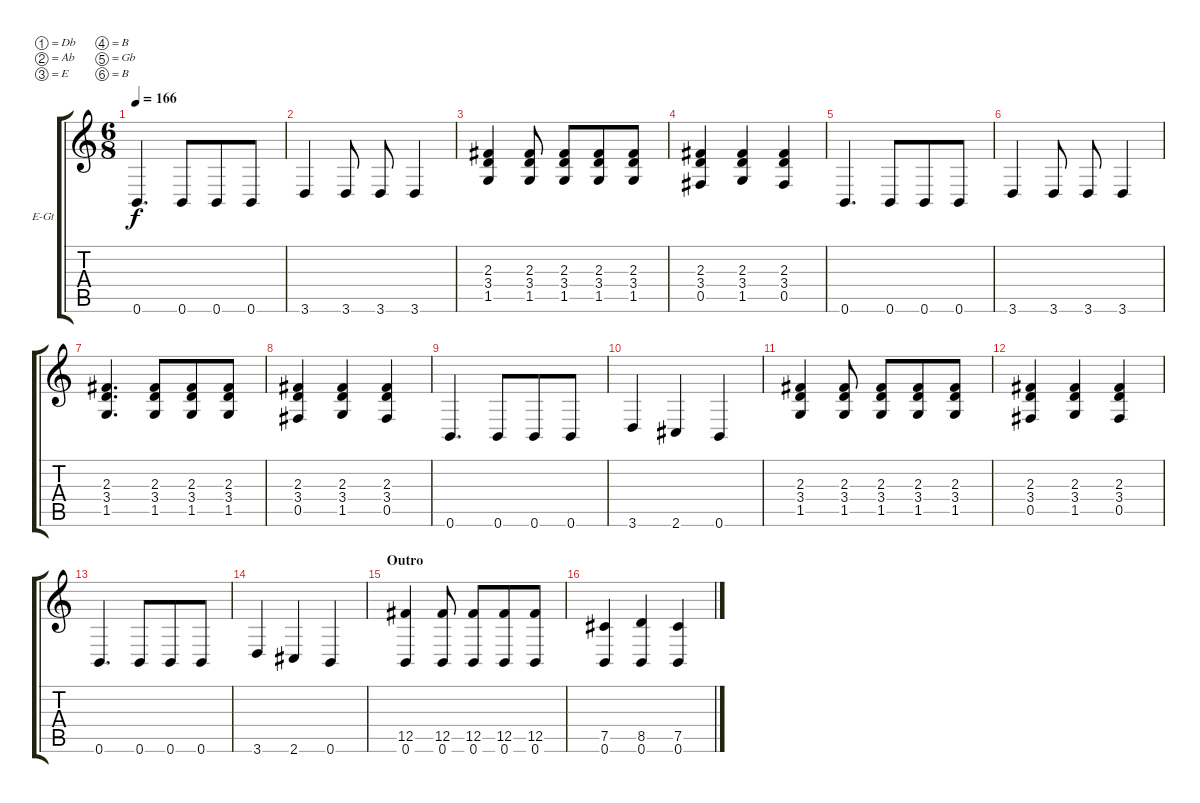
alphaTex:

\bracketExtendMode groupsimilarinstruments
\firstSystemTrackNameOrientation horizontal
\otherSystemsTrackNameOrientation horizontal
\track ("Left guitar" "E-Gt") {instrument overdrivenguitar}
\staff {score tabs}
\tuning (Db4 Ab3 E3 B2 Gb2 B1)
\ts (6 8)
\tempo 166
\clef g2
\ks c
0.6.4{d dy f} 0.6.8 0.6.8 0.6.8 |
3.6.4 3.6.8 3.6.8 3.6.4 |
(2.3 3.4 1.5).4 (2.3 3.4 1.5).8 (2.3 3.4 1.5).8 (1.5 3.4 2.3).8 (1.5 3.4 2.3).8 |
(2.3 3.4 0.5).4 (2.3 3.4 1.5).4 (2.3 3.4 0.5).4 |
0.6.4{d} 0.6.8 0.6.8 0.6.8 |
3.6.4 3.6.8 3.6.8 3.6.4 |
(2.3 3.4 1.5).4{d} (2.3 3.4 1.5).8 (2.3 3.4 1.5).8 (2.3 3.4 1.5).8 |
(2.3 3.4 0.5).4 (2.3 3.4 1.5).4 (2.3 3.4 0.5).4 |
0.6.4{d} 0.6.8 0.6.8 0.6.8 |
3.6.4 2.6.4 0.6.4 |
(2.3 3.4 1.5).4 (2.3 3.4 1.5).8 (2.3 3.4 1.5).8 (2.3 3.4 1.5).8 (2.3 3.4 1.5).8 |
(2.3 3.4 0.5).4 (2.3 3.4 1.5).4 (2.3 3.4 0.5).4 |
0.6.4{d} 0.6.8 0.6.8 0.6.8 |
3.6.4 2.6.4 0.6.4 |
\section ("" "Outro")
(12.5 0.6).4 (12.5 0.6).8 (12.5 0.6).8 (12.5 0.6).8 (12.5 0.6).8 |
(7.5 0.6).4 (8.5 0.6).4 (7.5 0.6).4
